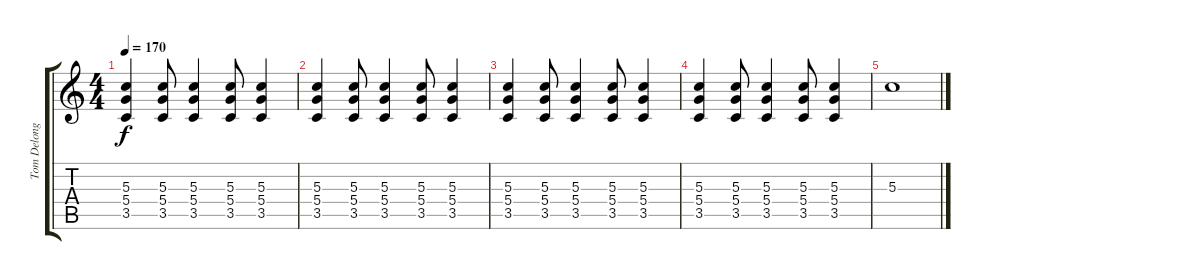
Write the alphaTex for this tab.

\track ("Tom Delonge" "Tom Delong") {instrument overdrivenguitar}
\staff {score tabs}
\tuning (E4 B3 G3 D3 A2 E2) {hide}
\ts (4 4)
\tempo 170
\clef g2
\ks c
(5.3 5.4 3.5).4{dy f} (5.3 5.4 3.5).8 (5.3 5.4 3.5).4 (5.3 5.4 3.5).8 (5.3 5.4 3.5).4 |
(5.3 5.4 3.5).4 (5.3 5.4 3.5).8 (5.3 5.4 3.5).4 (5.3 5.4 3.5).8 (5.3 5.4 3.5).4 |
(5.3 5.4 3.5).4 (5.3 5.4 3.5).8 (5.3 5.4 3.5).4 (5.3 5.4 3.5).8 (5.3 5.4 3.5).4 |
(5.3 5.4 3.5).4 (5.3 5.4 3.5).8 (5.3 5.4 3.5).4 (5.3 5.4 3.5).8 (5.3 5.4 3.5).4 |
5.3.1
